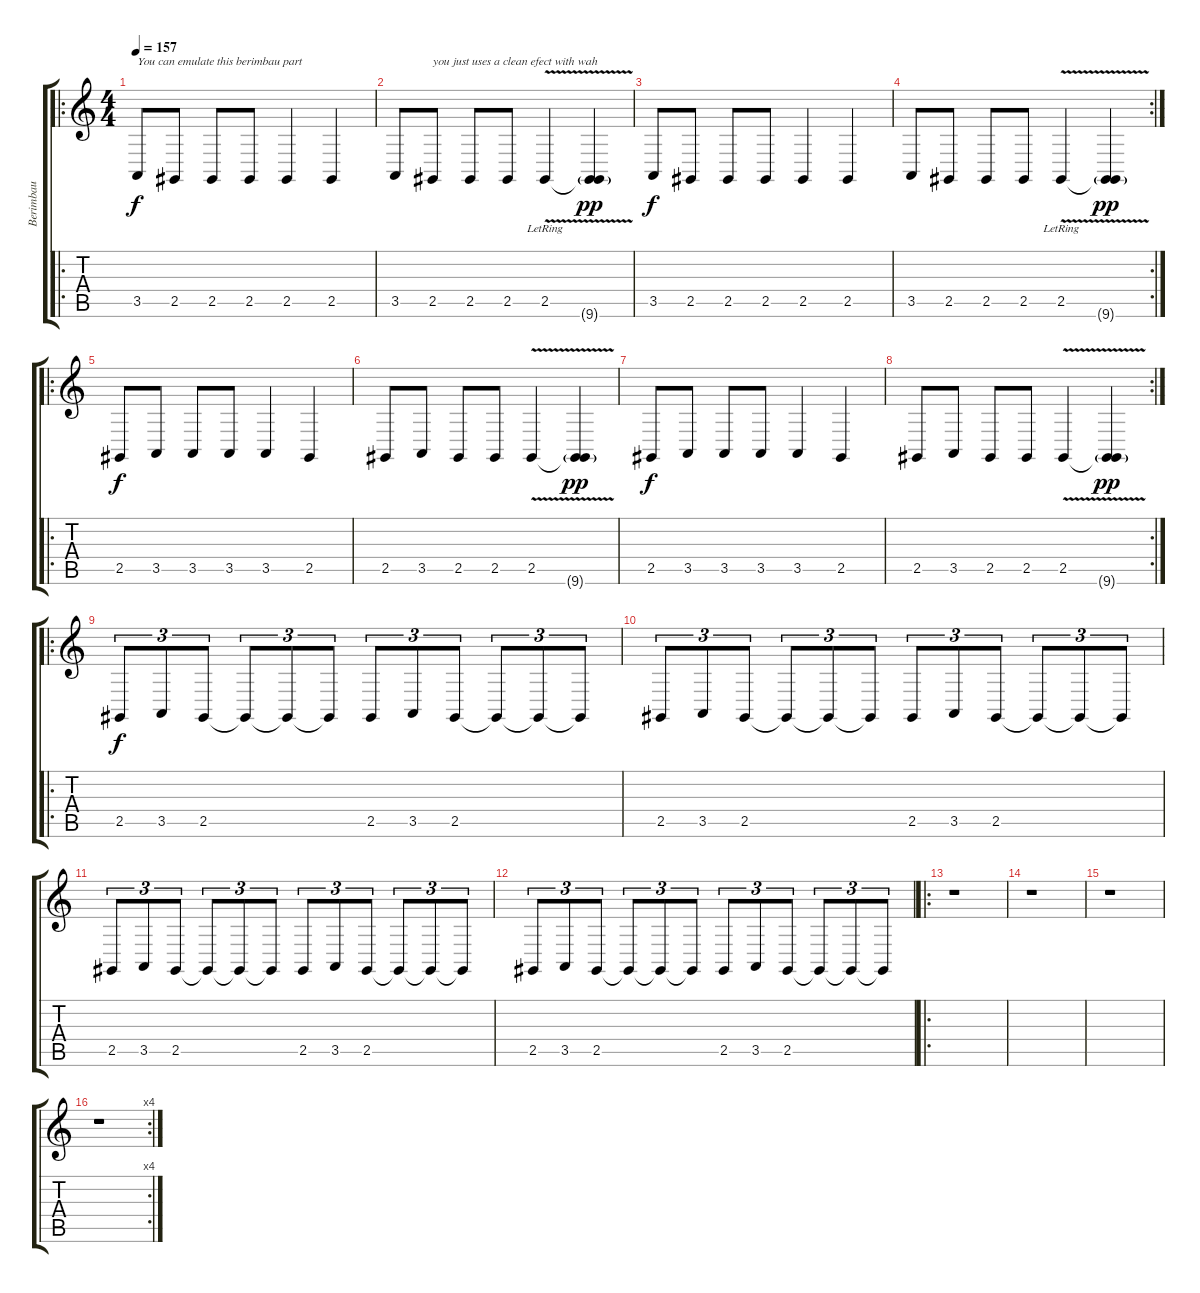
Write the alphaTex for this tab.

\track ("Berimbau" "Berimbau") {instrument shamisen}
\staff {score tabs}
\tuning (Db4 Ab3 E3 B2 Gb2 B1) {hide}
\ro
\ts (4 4)
\tempo 157
\clef g2
\ks c
3.5.8{txt "You can emulate this berimbau part" dy f instrument shamisen} 2.5.8 2.5.8 2.5.8 2.5.4 2.5.4 |
3.5.8 2.5.8{txt "you just uses a clean efect with wah"} 2.5.8 2.5.8 2.5{v lr}.4 (2.5{t} 9.6{v g}).4{dy pp} |
3.5.8{dy f} 2.5.8 2.5.8 2.5.8 2.5.4 2.5.4 |
\rc 2
3.5.8 2.5.8 2.5.8 2.5.8 2.5{v lr}.4 (2.5{t} 9.6{v g}).4{dy pp} |
\ro
2.5.8{dy f} 3.5.8 3.5.8 3.5.8 3.5.4 2.5.4 |
2.5.8 3.5.8 2.5.8 2.5.8 2.5{v}.4 (2.5{t} 9.6{v g}).4{dy pp} |
2.5.8{dy f} 3.5.8 3.5.8 3.5.8 3.5.4 2.5.4 |
\rc 2
2.5.8 3.5.8 2.5.8 2.5.8 2.5{v}.4 (2.5{t} 9.6{v g}).4{dy pp} |
\ro
2.5.8{tu (3 2) dy f volume 0} 3.5.8{tu (3 2)} 2.5.8{tu (3 2)} 2.5{t}.8{tu (3 2)} 2.5{t}.8{tu (3 2)} 2.5{t}.8{tu (3 2)} 2.5.8{tu (3 2)} 3.5.8{tu (3 2)} 2.5.8{tu (3 2)} 2.5{t}.8{tu (3 2)} 2.5{t}.8{tu (3 2)} 2.5{t}.8{tu (3 2)} |
2.5.8{tu (3 2)} 3.5.8{tu (3 2)} 2.5.8{tu (3 2)} 2.5{t}.8{tu (3 2)} 2.5{t}.8{tu (3 2)} 2.5{t}.8{tu (3 2)} 2.5.8{tu (3 2)} 3.5.8{tu (3 2)} 2.5.8{tu (3 2)} 2.5{t}.8{tu (3 2)} 2.5{t}.8{tu (3 2)} 2.5{t}.8{tu (3 2)} |
2.5.8{tu (3 2)} 3.5.8{tu (3 2)} 2.5.8{tu (3 2)} 2.5{t}.8{tu (3 2)} 2.5{t}.8{tu (3 2)} 2.5{t}.8{tu (3 2)} 2.5.8{tu (3 2)} 3.5.8{tu (3 2)} 2.5.8{tu (3 2)} 2.5{t}.8{tu (3 2)} 2.5{t}.8{tu (3 2)} 2.5{t}.8{tu (3 2)} |
2.5.8{tu (3 2)} 3.5.8{tu (3 2)} 2.5.8{tu (3 2)} 2.5{t}.8{tu (3 2)} 2.5{t}.8{tu (3 2)} 2.5{t}.8{tu (3 2)} 2.5.8{tu (3 2)} 3.5.8{tu (3 2)} 2.5.8{tu (3 2)} 2.5{t}.8{tu (3 2)} 2.5{t}.8{tu (3 2)} 2.5{t}.8{tu (3 2)} |
\ro
r.1 |
r.1 |
r.1 |
\rc 4
r.1
